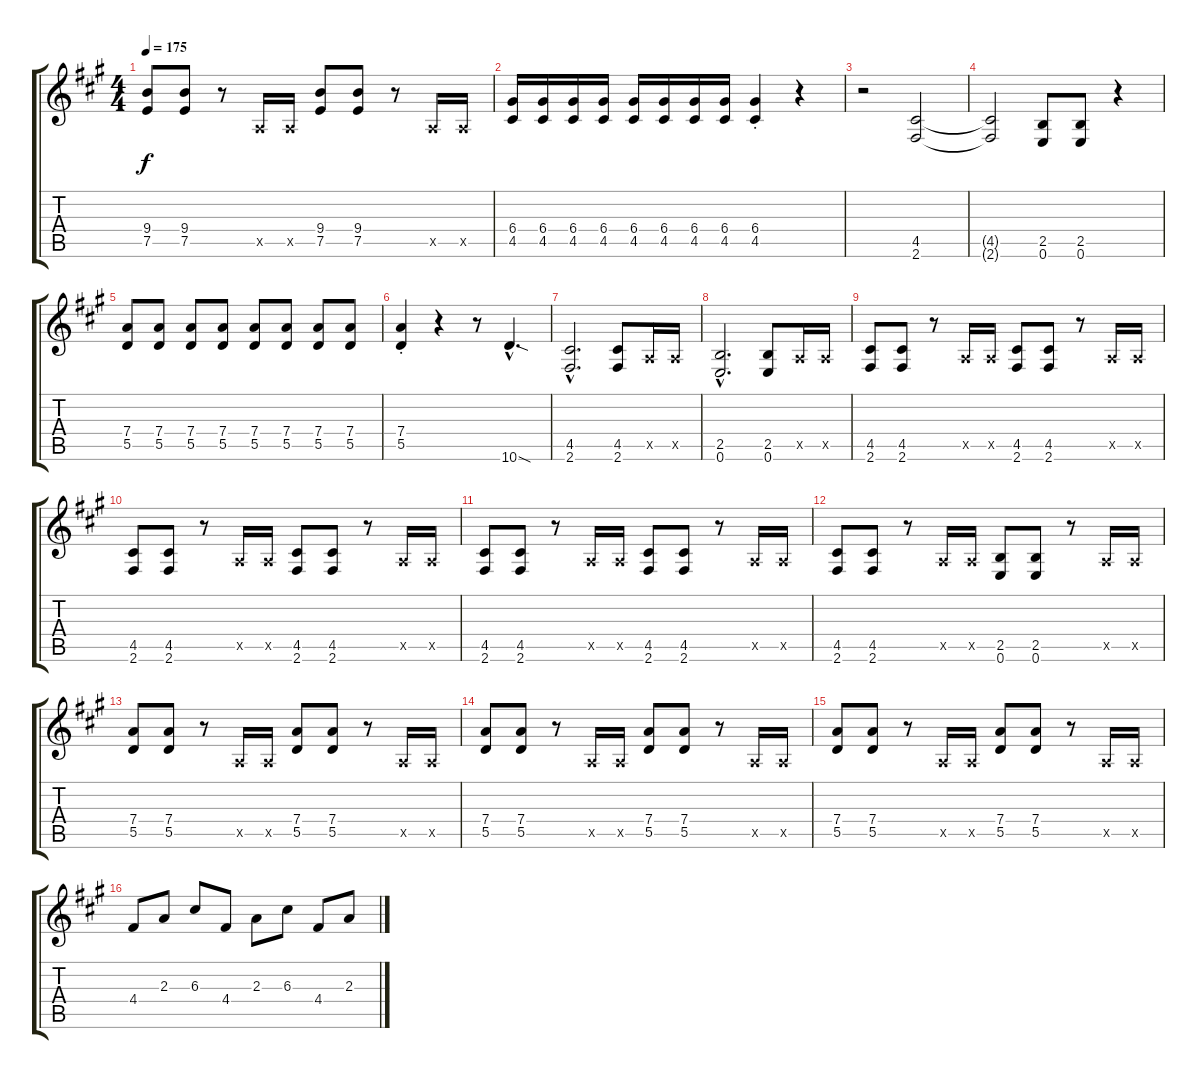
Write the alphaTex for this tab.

\track "" {instrument distortionguitar}
\staff {score tabs}
\tuning (E4 B3 G3 D3 A2 E2) {hide}
\ts (4 4)
\tempo 175
\clef g2
\ks a
(9.4 7.5).8{dy f} (9.4 7.5).8 r.8 0.5{x}.16 0.5{x}.16 (9.4 7.5).8 (9.4 7.5).8 r.8 0.5{x}.16 0.5{x}.16 |
(6.4 4.5).16 (6.4 4.5).16 (6.4 4.5).16 (6.4 4.5).16 (6.4 4.5).16 (6.4 4.5).16 (6.4 4.5).16 (6.4 4.5).16 (6.4{st} 4.5{st}).4 r.4 |
r.2 (4.5 2.6).2 |
(4.5{t} 2.6{t}).2 (2.5 0.6).8 (2.5 0.6).8 r.4 |
(7.4 5.5).8 (7.4 5.5).8 (7.4 5.5).8 (7.4 5.5).8 (7.4 5.5).8 (7.4 5.5).8 (7.4 5.5).8 (7.4 5.5).8 |
(7.4{st} 5.5{st}).4 r.4 r.8 10.6{sod hac}.4{d} |
(4.5{hac} 2.6{hac}).2{d} (4.5 2.6).8 0.5{x}.16 0.5{x}.16 |
(2.5{hac} 0.6{hac}).2{d} (2.5 0.6).8 0.5{x}.16 0.5{x}.16 |
(4.5 2.6).8 (4.5 2.6).8 r.8 0.5{x}.16 0.5{x}.16 (4.5 2.6).8 (4.5 2.6).8 r.8 0.5{x}.16 0.5{x}.16 |
(4.5 2.6).8 (4.5 2.6).8 r.8 0.5{x}.16 0.5{x}.16 (4.5 2.6).8 (4.5 2.6).8 r.8 0.5{x}.16 0.5{x}.16 |
(4.5 2.6).8 (4.5 2.6).8 r.8 0.5{x}.16 0.5{x}.16 (4.5 2.6).8 (4.5 2.6).8 r.8 0.5{x}.16 0.5{x}.16 |
(4.5 2.6).8 (4.5 2.6).8 r.8 0.5{x}.16 0.5{x}.16 (2.5 0.6).8 (2.5 0.6).8 r.8 0.5{x}.16 0.5{x}.16 |
(7.4 5.5).8 (7.4 5.5).8 r.8 0.5{x}.16 0.5{x}.16 (7.4 5.5).8 (7.4 5.5).8 r.8 0.5{x}.16 0.5{x}.16 |
(7.4 5.5).8 (7.4 5.5).8 r.8 0.5{x}.16 0.5{x}.16 (7.4 5.5).8 (7.4 5.5).8 r.8 0.5{x}.16 0.5{x}.16 |
(7.4 5.5).8 (7.4 5.5).8 r.8 0.5{x}.16 0.5{x}.16 (7.4 5.5).8 (7.4 5.5).8 r.8 0.5{x}.16 0.5{x}.16 |
4.4.8 2.3.8 6.3.8 4.4.8 2.3.8 6.3.8 4.4.8 2.3.8
